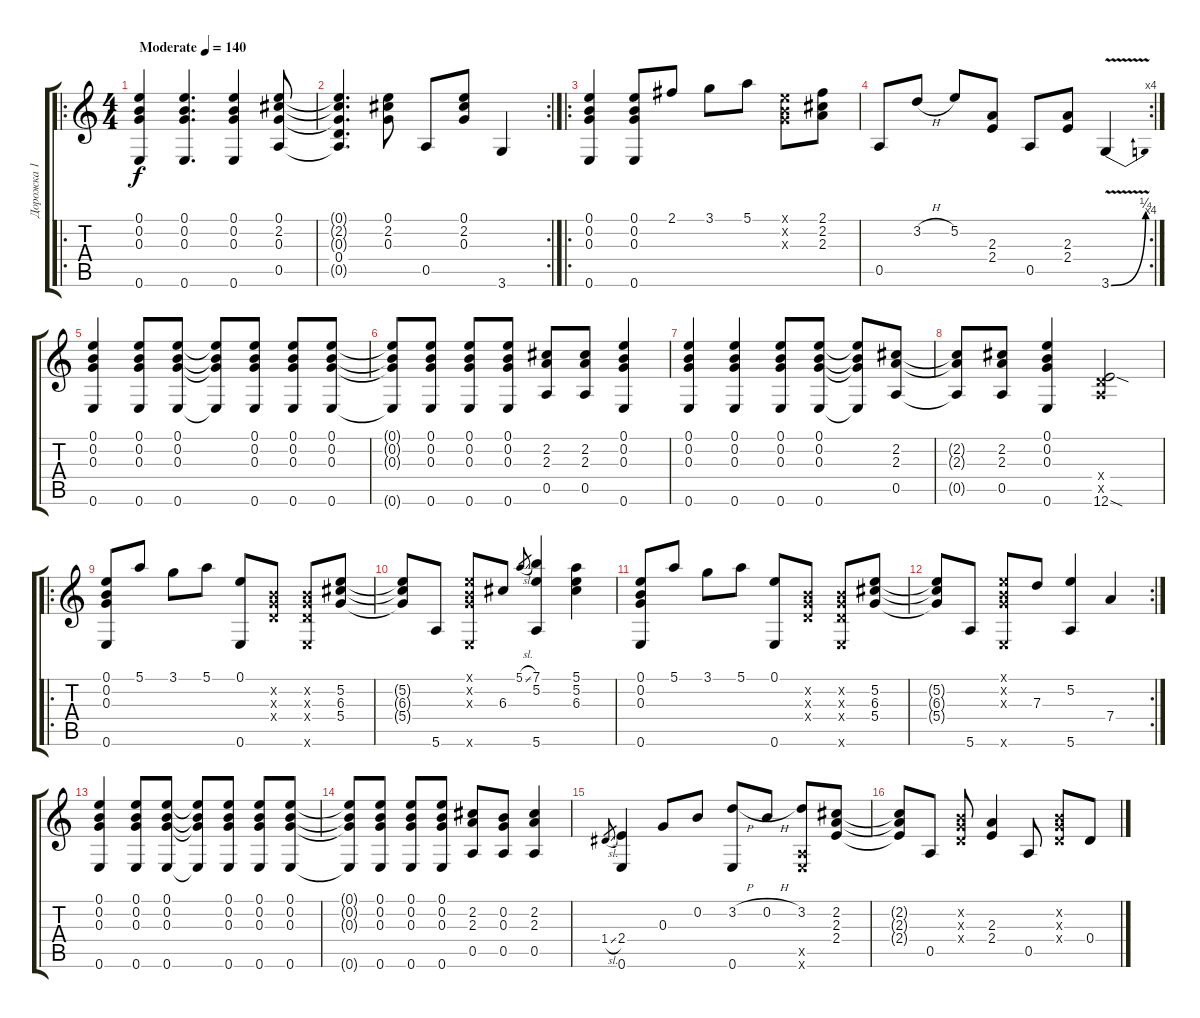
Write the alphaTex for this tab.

\track ("Дорожка 1" "Дорожка 1") {instrument acousticguitarsteel}
\staff {score tabs}
\tuning (E4 B3 G3 D3 A2 E2) {hide}
\ro
\ts (4 4)
\tempo (140 "Moderate")
\clef g2
\ks c
(0.1 0.2 0.3 0.6).4{dy f instrument acousticguitarsteel} (0.1 0.2 0.3 0.6).4{d} (0.1 0.2 0.3 0.6).4 (0.1 2.2 0.3 0.5).8 |
\rc 2
(0.1{t} 2.2{t} 0.3{t} 0.4 0.5{t}).4{d} (0.1 2.2 0.3).8 0.5.8 (0.1 2.2 0.3).8 3.6.4 |
\ro
(0.1 0.2 0.3 0.6).4 (0.1 0.2 0.3 0.6).8 2.1.8 3.1.8 5.1.8 (0.1{x} 0.2{x} 0.3{x}).8 (2.1 2.2 2.3).8 |
\rc 4
0.5.8 3.2{h}.8 5.2.8 (2.3 2.4).8 0.5.8 (2.3 2.4).8 3.6{be (bend 0 0 60 1) v}.4 |
(0.1 0.2 0.3 0.6).4 (0.1 0.2 0.3 0.6).8 (0.1 0.2 0.3 0.6).8 (0.1{t} 0.2{t} 0.3{t} 0.6{t}).8 (0.1 0.2 0.3 0.6).8 (0.1 0.2 0.3 0.6).8 (0.1 0.2 0.3 0.6).8 |
(0.1{t} 0.2{t} 0.3{t} 0.6{t}).8 (0.1 0.2 0.3 0.6).8 (0.1 0.2 0.3 0.6).8 (0.1 0.2 0.3 0.6).8 (2.2 2.3 0.5).8 (2.2 2.3 0.5).8 (0.1 0.2 0.3 0.6).4 |
(0.1 0.2 0.3 0.6).4 (0.1 0.2 0.3 0.6).4 (0.1 0.2 0.3 0.6).8 (0.1 0.2 0.3 0.6).8 (0.1{t} 0.2{t} 0.3{t} 0.6{t}).8 (2.2 2.3 0.5).8 |
(2.2{t} 2.3{t} 0.5{t}).8 (2.2 2.3 0.5).8 (0.1 0.2 0.3 0.6).4 (0.4{x} 0.5{x} 12.6{sod}).2 |
\ro
(0.1 0.2 0.3 0.6).8 5.1.8 3.1.8 5.1.8 (0.1 0.6).8 (0.2{x} 0.3{x} 0.4{x}).8 (0.2{x} 0.3{x} 0.4{x} 0.6{x}).8 (5.2 6.3 5.4).8 |
(5.2{t} 6.3{t} 5.4{t}).8 5.6.8 (0.1{x} 0.2{x} 0.3{x} 0.6{x}).8 6.3.8 5.1{sl}.8{gr} (7.1 5.2 5.6).4 (5.1 5.2 6.3).4 |
(0.1 0.2 0.3 0.6).8 5.1.8 3.1.8 5.1.8 (0.1 0.6).8 (0.2{x} 0.3{x} 0.4{x}).8 (0.2{x} 0.3{x} 0.4{x} 0.6{x}).8 (5.2 6.3 5.4).8 |
\rc 2
(5.2{t} 6.3{t} 5.4{t}).8 5.6.8 (0.1{x} 0.2{x} 0.3{x} 0.6{x}).8 7.3.8 (5.2 5.6).4 7.4.4 |
(0.1 0.2 0.3 0.6).4 (0.1 0.2 0.3 0.6).8 (0.1 0.2 0.3 0.6).8 (0.1{t} 0.2{t} 0.3{t} 0.6{t}).8 (0.1 0.2 0.3 0.6).8 (0.1 0.2 0.3 0.6).8 (0.1 0.2 0.3 0.6).8 |
(0.1{t} 0.2{t} 0.3{t} 0.6{t}).8 (0.1 0.2 0.3 0.6).8 (0.1 0.2 0.3 0.6).8 (0.1 0.2 0.3 0.6).8 (2.2 2.3 0.5).8 (0.2 0.3 0.5).8 (2.2 2.3 0.5).4 |
1.4{sl}.8{gr} (2.4 0.6).4 0.3.8 0.2.8 (3.2{h} 0.6).8 0.2{h}.8 (3.2 0.5{x} 0.6{x}).8 (2.2 2.3 2.4).8 |
(2.2{t} 2.3{t} 2.4{t}).8 0.5.8 (0.2{x} 0.3{x} 0.4{x}).8 (2.3 2.4).4 0.5.8 (0.2{x} 0.3{x} 0.4{x}).8 0.4.8
